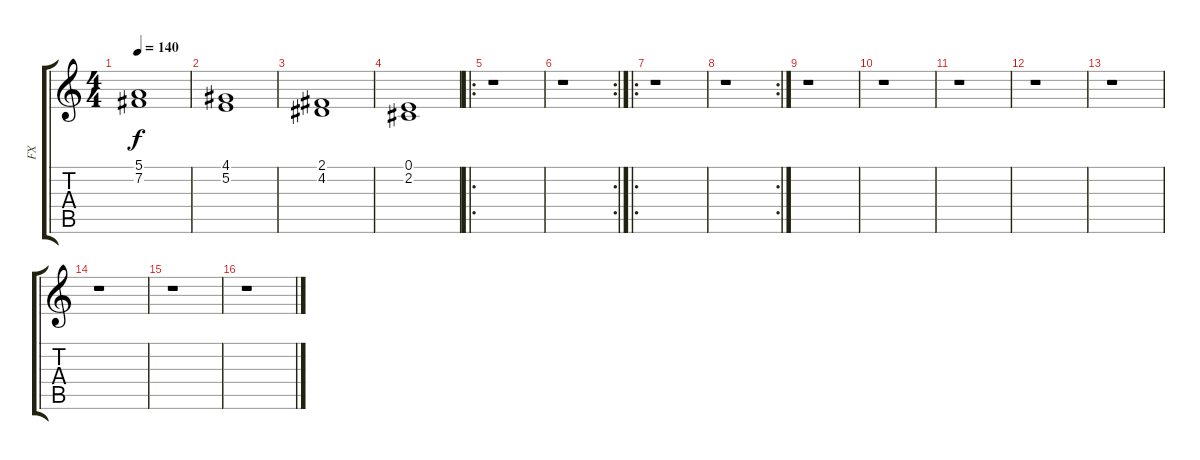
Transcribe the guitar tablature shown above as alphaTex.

\track ("FX" "FX") {instrument tremolostrings}
\staff {score tabs}
\tuning (E4 B3 G3 D3 A2 E2) {hide}
\ts (4 4)
\tempo 140
\clef g2
\ks c
(5.1 7.2).1{dy f} |
(4.1 5.2).1 |
(2.1 4.2).1 |
(0.1 2.2).1 |
\ro
r.1 |
\rc 2
r.1 |
\ro
r.1 |
\rc 2
r.1 |
r.1 |
r.1 |
r.1 |
r.1 |
r.1 |
r.1 |
r.1 |
r.1
